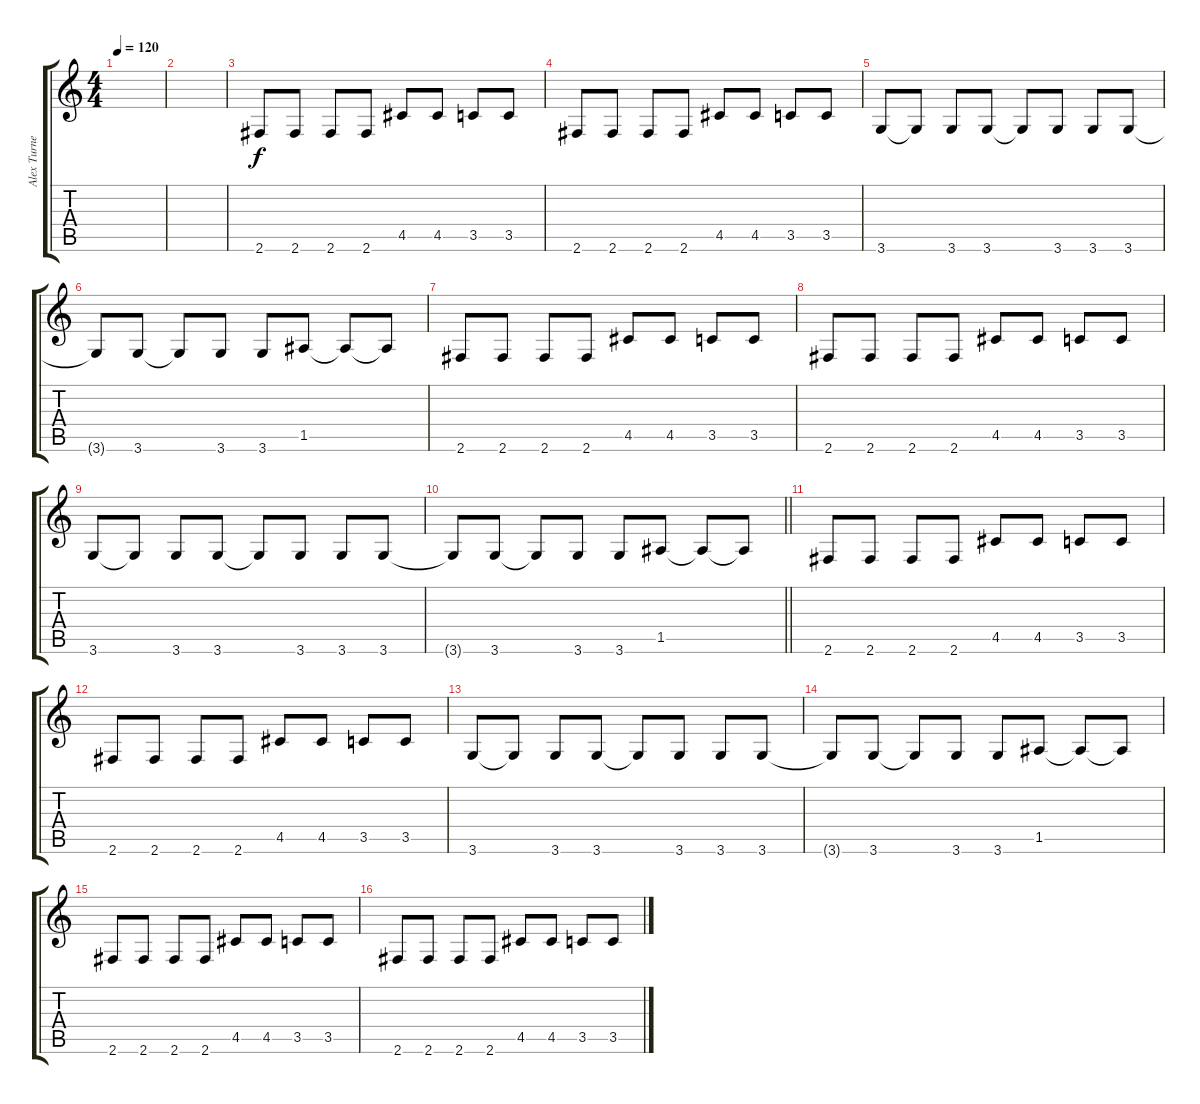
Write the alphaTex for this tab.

\track ("Alex Turner" "Alex Turne") {instrument distortionguitar}
\staff {score tabs}
\tuning (E4 B3 G3 D3 A2 E2) {hide}
\ts (4 4)
\tempo 120
\clef g2
\ks c
|
|
2.6.8 2.6.8 2.6.8 2.6.8 4.5.8 4.5.8 3.5.8 3.5.8 |
2.6.8 2.6.8 2.6.8 2.6.8 4.5.8 4.5.8 3.5.8 3.5.8 |
3.6.8 3.6{t}.8 3.6.8 3.6.8 3.6{t}.8 3.6.8 3.6.8 3.6.8 |
3.6{t}.8 3.6.8 3.6{t}.8 3.6.8 3.6.8 1.5.8 1.5{t}.8 1.5{t}.8 |
2.6.8 2.6.8 2.6.8 2.6.8 4.5.8 4.5.8 3.5.8 3.5.8 |
2.6.8 2.6.8 2.6.8 2.6.8 4.5.8 4.5.8 3.5.8 3.5.8 |
3.6.8 3.6{t}.8 3.6.8 3.6.8 3.6{t}.8 3.6.8 3.6.8 3.6.8 |
\barLineRight lightlight
3.6{t}.8 3.6.8 3.6{t}.8 3.6.8 3.6.8 1.5.8 1.5{t}.8 1.5{t}.8 |
\section ("" "")
2.6.8 2.6.8 2.6.8 2.6.8 4.5.8 4.5.8 3.5.8 3.5.8 |
2.6.8 2.6.8 2.6.8 2.6.8 4.5.8 4.5.8 3.5.8 3.5.8 |
3.6.8 3.6{t}.8 3.6.8 3.6.8 3.6{t}.8 3.6.8 3.6.8 3.6.8 |
3.6{t}.8 3.6.8 3.6{t}.8 3.6.8 3.6.8 1.5.8 1.5{t}.8 1.5{t}.8 |
2.6.8 2.6.8 2.6.8 2.6.8 4.5.8 4.5.8 3.5.8 3.5.8 |
2.6.8 2.6.8 2.6.8 2.6.8 4.5.8 4.5.8 3.5.8 3.5.8
